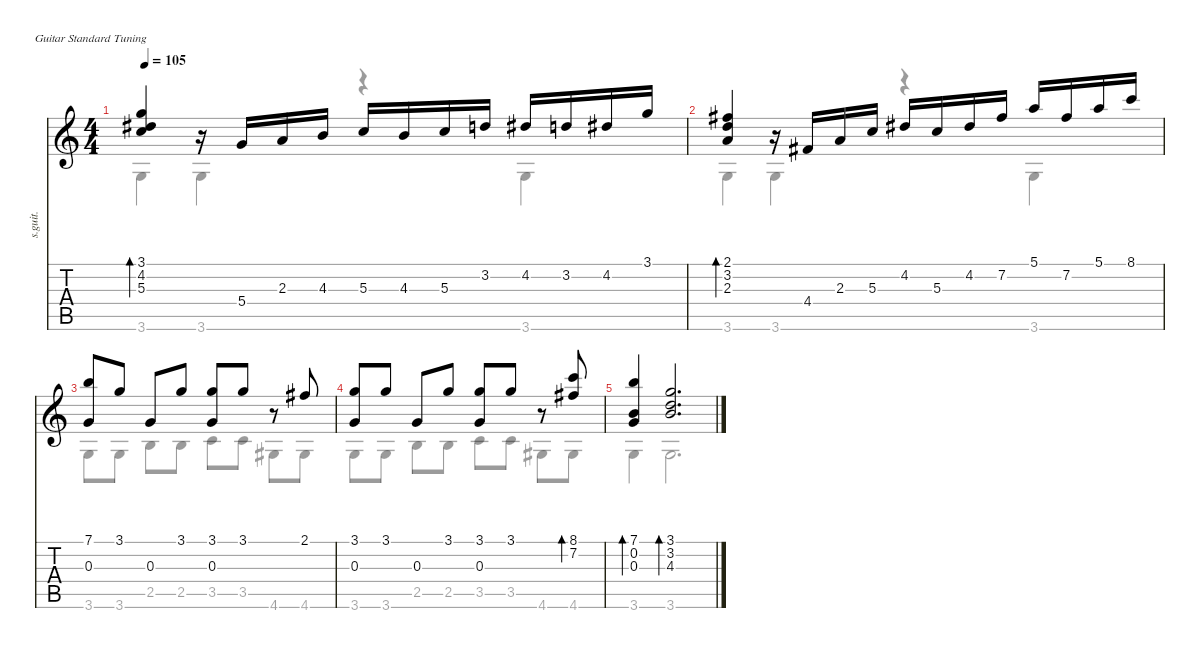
\defaultSystemsLayout 4
\hideDynamics
\bracketExtendMode nobrackets
\track ("Track 1" "s.guit.") {instrument acousticguitarnylon}
\staff {score tabs}
\tuning (E4 B3 G3 D3 A2 E2)
\voice
\ts (4 4)
\tempo 105
\clef g2
\ks c
(3.1 4.2{acc #} 5.3).4{bd 30 lyrics (0 "") lyrics (1 "") lyrics (2 "") lyrics (3 "") lyrics (4 "") dy f} r.16 5.4.16{lyrics (0 "") lyrics (1 "") lyrics (2 "") lyrics (3 "") lyrics (4 "")} 2.3.16{lyrics (0 "") lyrics (1 "") lyrics (2 "") lyrics (3 "") lyrics (4 "")} 4.3.16{lyrics (0 "") lyrics (1 "") lyrics (2 "") lyrics (3 "") lyrics (4 "")} 5.3.16{lyrics (0 "") lyrics (1 "") lyrics (2 "") lyrics (3 "") lyrics (4 "")} 4.3.16{lyrics (0 "") lyrics (1 "") lyrics (2 "") lyrics (3 "") lyrics (4 "")} 5.3.16{lyrics (0 "") lyrics (1 "") lyrics (2 "") lyrics (3 "") lyrics (4 "")} 3.2.16{lyrics (0 "") lyrics (1 "") lyrics (2 "") lyrics (3 "") lyrics (4 "")} 4.2{acc #}.16{lyrics (0 "") lyrics (1 "") lyrics (2 "") lyrics (3 "") lyrics (4 "")} 3.2.16{lyrics (0 "") lyrics (1 "") lyrics (2 "") lyrics (3 "") lyrics (4 "")} 4.2{acc #}.16{lyrics (0 "") lyrics (1 "") lyrics (2 "") lyrics (3 "") lyrics (4 "")} 3.1.16{lyrics (0 "") lyrics (1 "") lyrics (2 "") lyrics (3 "") lyrics (4 "")} |
(2.1{acc #} 3.2 2.3).4{bd 30 lyrics (0 "") lyrics (1 "") lyrics (2 "") lyrics (3 "") lyrics (4 "")} r.16 4.4{acc #}.16{lyrics (0 "") lyrics (1 "") lyrics (2 "") lyrics (3 "") lyrics (4 "")} 2.3.16{lyrics (0 "") lyrics (1 "") lyrics (2 "") lyrics (3 "") lyrics (4 "")} 5.3.16{lyrics (0 "") lyrics (1 "") lyrics (2 "") lyrics (3 "") lyrics (4 "")} 4.2{acc #}.16{lyrics (0 "") lyrics (1 "") lyrics (2 "") lyrics (3 "") lyrics (4 "")} 5.3.16{lyrics (0 "") lyrics (1 "") lyrics (2 "") lyrics (3 "") lyrics (4 "")} 4.2{acc #}.16{lyrics (0 "") lyrics (1 "") lyrics (2 "") lyrics (3 "") lyrics (4 "")} 7.2{acc #}.16{lyrics (0 "") lyrics (1 "") lyrics (2 "") lyrics (3 "") lyrics (4 "")} 5.1.16{lyrics (0 "") lyrics (1 "") lyrics (2 "") lyrics (3 "") lyrics (4 "")} 7.2{acc #}.16{lyrics (0 "") lyrics (1 "") lyrics (2 "") lyrics (3 "") lyrics (4 "")} 5.1.16{lyrics (0 "") lyrics (1 "") lyrics (2 "") lyrics (3 "") lyrics (4 "")} 8.1.16{lyrics (0 "") lyrics (1 "") lyrics (2 "") lyrics (3 "") lyrics (4 "")} |
(7.1 0.3).8{lyrics (0 "") lyrics (1 "") lyrics (2 "") lyrics (3 "") lyrics (4 "")} 3.1.8{lyrics (0 "") lyrics (1 "") lyrics (2 "") lyrics (3 "") lyrics (4 "")} 0.3.8{lyrics (0 "") lyrics (1 "") lyrics (2 "") lyrics (3 "") lyrics (4 "")} 3.1.8{lyrics (0 "") lyrics (1 "") lyrics (2 "") lyrics (3 "") lyrics (4 "")} (3.1 0.3).8{lyrics (0 "") lyrics (1 "") lyrics (2 "") lyrics (3 "") lyrics (4 "")} 3.1.8{lyrics (0 "") lyrics (1 "") lyrics (2 "") lyrics (3 "") lyrics (4 "")} r.8 2.1{acc #}.8{lyrics (0 "") lyrics (1 "") lyrics (2 "") lyrics (3 "") lyrics (4 "")} |
(3.1 0.3).8{lyrics (0 "") lyrics (1 "") lyrics (2 "") lyrics (3 "") lyrics (4 "")} 3.1.8{lyrics (0 "") lyrics (1 "") lyrics (2 "") lyrics (3 "") lyrics (4 "")} 0.3.8{lyrics (0 "") lyrics (1 "") lyrics (2 "") lyrics (3 "") lyrics (4 "")} 3.1.8{lyrics (0 "") lyrics (1 "") lyrics (2 "") lyrics (3 "") lyrics (4 "")} (3.1 0.3).8{lyrics (0 "") lyrics (1 "") lyrics (2 "") lyrics (3 "") lyrics (4 "")} 3.1.8{lyrics (0 "") lyrics (1 "") lyrics (2 "") lyrics (3 "") lyrics (4 "")} r.8 (8.1 7.2{acc #}).8{bd 30 lyrics (0 "") lyrics (1 "") lyrics (2 "") lyrics (3 "") lyrics (4 "")} |
(7.1 0.2 0.3).4{bd 30 lyrics (0 "") lyrics (1 "") lyrics (2 "") lyrics (3 "") lyrics (4 "")} (3.1 3.2 4.3).2{d bd 30 lyrics (0 "") lyrics (1 "") lyrics (2 "") lyrics (3 "") lyrics (4 "")}
\voice
\clef g2
\ottava regular
\simile none
\ks c
3.6.4{lyrics (0 "") lyrics (1 "") lyrics (2 "") lyrics (3 "") lyrics (4 "") dy f} 3.6.4{lyrics (0 "") lyrics (1 "") lyrics (2 "") lyrics (3 "") lyrics (4 "")} r.4 3.6.4{lyrics (0 "") lyrics (1 "") lyrics (2 "") lyrics (3 "") lyrics (4 "")} |
3.6.4{lyrics (0 "") lyrics (1 "") lyrics (2 "") lyrics (3 "") lyrics (4 "")} 3.6.4{lyrics (0 "") lyrics (1 "") lyrics (2 "") lyrics (3 "") lyrics (4 "")} r.4 3.6.4{lyrics (0 "") lyrics (1 "") lyrics (2 "") lyrics (3 "") lyrics (4 "")} |
3.6.8{lyrics (0 "") lyrics (1 "") lyrics (2 "") lyrics (3 "") lyrics (4 "")} 3.6.8{lyrics (0 "") lyrics (1 "") lyrics (2 "") lyrics (3 "") lyrics (4 "")} 2.5.8{lyrics (0 "") lyrics (1 "") lyrics (2 "") lyrics (3 "") lyrics (4 "")} 2.5.8{lyrics (0 "") lyrics (1 "") lyrics (2 "") lyrics (3 "") lyrics (4 "")} 3.5.8{lyrics (0 "") lyrics (1 "") lyrics (2 "") lyrics (3 "") lyrics (4 "")} 3.5.8{lyrics (0 "") lyrics (1 "") lyrics (2 "") lyrics (3 "") lyrics (4 "")} 4.6{acc #}.8{lyrics (0 "") lyrics (1 "") lyrics (2 "") lyrics (3 "") lyrics (4 "")} 4.6{acc #}.8{lyrics (0 "") lyrics (1 "") lyrics (2 "") lyrics (3 "") lyrics (4 "")} |
3.6.8{lyrics (0 "") lyrics (1 "") lyrics (2 "") lyrics (3 "") lyrics (4 "")} 3.6.8{lyrics (0 "") lyrics (1 "") lyrics (2 "") lyrics (3 "") lyrics (4 "")} 2.5.8{lyrics (0 "") lyrics (1 "") lyrics (2 "") lyrics (3 "") lyrics (4 "")} 2.5.8{lyrics (0 "") lyrics (1 "") lyrics (2 "") lyrics (3 "") lyrics (4 "")} 3.5.8{lyrics (0 "") lyrics (1 "") lyrics (2 "") lyrics (3 "") lyrics (4 "")} 3.5.8{lyrics (0 "") lyrics (1 "") lyrics (2 "") lyrics (3 "") lyrics (4 "")} 4.6{acc #}.8{lyrics (0 "") lyrics (1 "") lyrics (2 "") lyrics (3 "") lyrics (4 "")} 4.6{acc #}.8{lyrics (0 "") lyrics (1 "") lyrics (2 "") lyrics (3 "") lyrics (4 "")} |
3.6.4{lyrics (0 "") lyrics (1 "") lyrics (2 "") lyrics (3 "") lyrics (4 "")} 3.6.2{d lyrics (0 "") lyrics (1 "") lyrics (2 "") lyrics (3 "") lyrics (4 "")}
